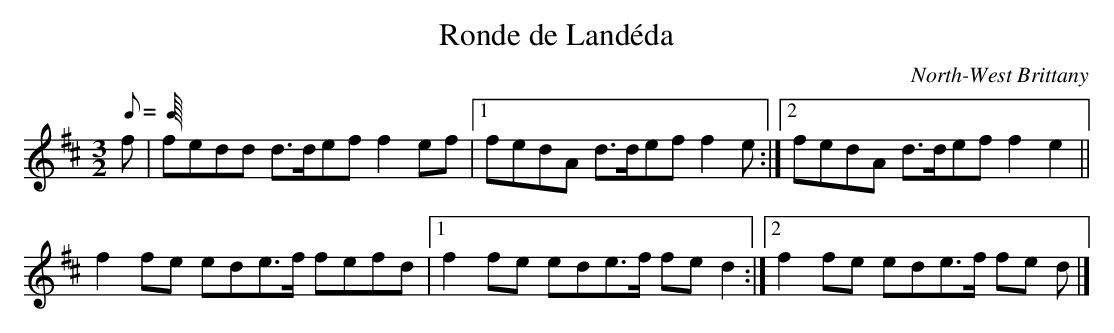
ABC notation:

X:1
T:Ronde de Landéda
L:1/8
M:3/2
O:North-West Brittany
Q:c/2=60
K:D
f|fedd d>def f2ef|1fedA d>def f2e:|2fedA d>def f2e2||
f2fe ede>f fefd|1f2fe ede>f fed2:|2f2fe ede>f fe d|]
